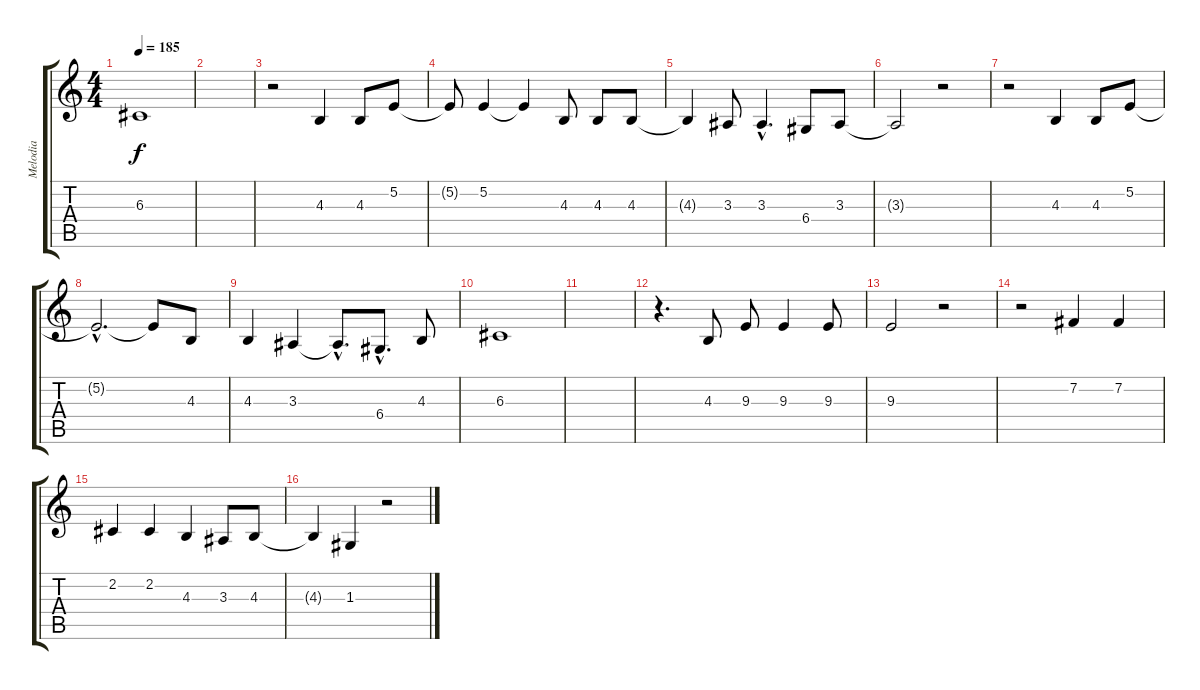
\track ("Melodia" "Melodia") {instrument lead6voice}
\staff {score tabs}
\tuning (E4 B3 G3 D3 A2 E2) {hide}
\ts (4 4)
\tempo 185
\clef g2
\ks c
6.3.1{dy f} |
|
r.2 4.3.4 4.3.8 5.2.8 |
5.2{t}.8 5.2.4 5.2{t}.4 4.3.8 4.3.8 4.3.8 |
4.3{t}.4 3.3.8 3.3{hac}.4{d} 6.4.8 3.3.8 |
3.3{t}.2 r.2 |
r.2 4.3.4 4.3.8 5.2.8 |
5.2{hac t}.2{d} 5.2{t}.8 4.3.8 |
4.3.4 3.3.4 3.3{hac t}.8{d} 6.4{hac}.8{d} 4.3.8 |
6.3.1 |
|
r.4{d} 4.3.8 9.3.8 9.3.4 9.3.8 |
9.3.2 r.2 |
r.2 7.2.4 7.2.4 |
2.2.4 2.2.4 4.3.4 3.3.8 4.3.8 |
4.3{t}.4 1.3.4 r.2
